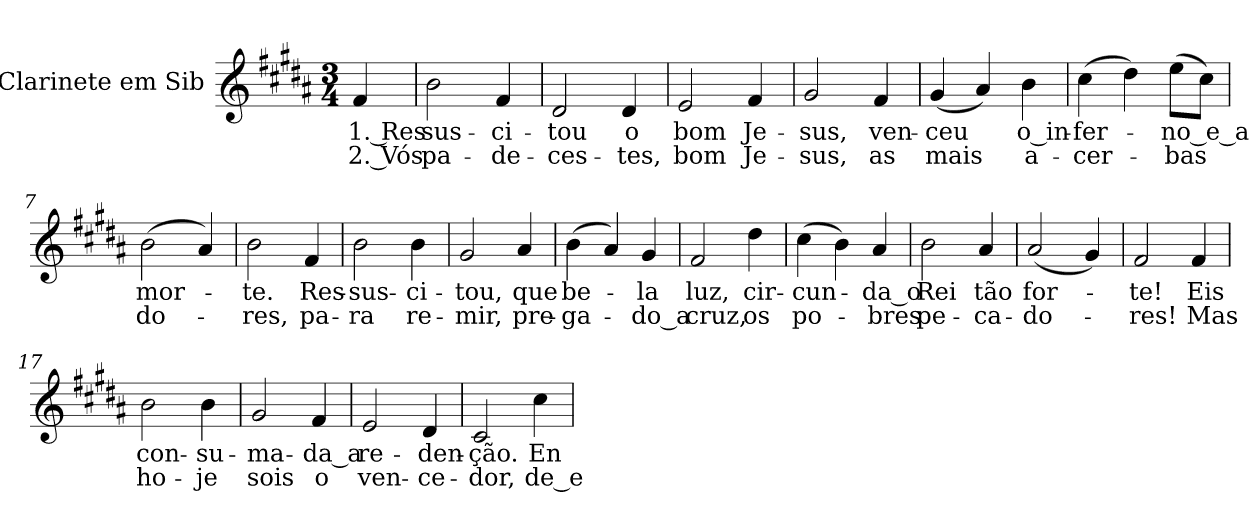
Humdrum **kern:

**kern	**text	**text
*part1	*part1	*part1
*staff1	*staff1	*staff1
*I"Clarinete em Sib	*	*
*I'Cl.	*	*
!!LO:PB:g=z
*clefG2	*	*
*ITrd1c2	*	*
*k[f#c#g#]	*	*
*A:	*	*
*M3/4	*	*
*MM120	*	*
=	=	=
!	!LO:LY:b:color=#000000	!LO:LY:b:color=#000000
4ei/	1. Res-	2. Vós
=1	=1	=1
!	!LO:LY:b:color=#000000	!LO:LY:b:color=#000000
2ai\	-sus-	pa-
!	!LO:LY:b:color=#000000	!LO:LY:b:color=#000000
4ei/	-ci-	-de-
=2	=2	=2
!	!LO:LY:b:color=#000000	!LO:LY:b:color=#000000
2c#i/	-tou	-ces-
!	!LO:LY:b:color=#000000	!LO:LY:b:color=#000000
4c#i/	o	-tes,
=3	=3	=3
!	!LO:LY:b:color=#000000	!LO:LY:b:color=#000000
2di/	bom	bom
!	!LO:LY:b:color=#000000	!LO:LY:b:color=#000000
4ei/	Je-	Je-
=4	=4	=4
!	!LO:LY:b:color=#000000	!LO:LY:b:color=#000000
2f#i/	-sus,	-sus,
!	!LO:LY:b:color=#000000	!LO:LY:b:color=#000000
4ei/	ven-	as
=5	=5	=5
!	!LO:LY:b:color=#000000	!LO:LY:b:color=#000000
(4f#i/	-ceu	mais
4g#i/)	.	.
!	!LO:LY:b:color=#000000	!LO:LY:b:color=#000000
4ai\	o_in-	a-
=6	=6	=6
!	!LO:LY:b:color=#000000	!LO:LY:b:color=#000000
(4bi\	-fer-	-cer-
4cc#i\)	.	.
!	!LO:LY:b:color=#000000	!LO:LY:b:color=#000000
(8ddi\L	-no_e_a	-bas
8bi\J)	.	.
=7	=7	=7
!	!LO:LY:b:color=#000000	!LO:LY:b:color=#000000
(2ai\	mor-	do-
4g#i/)	.	.
!!LO:LB:g=z
=8	=8	=8
!	!LO:LY:b:color=#000000	!LO:LY:b:color=#000000
2ai\	-te.	-res,
!	!LO:LY:b:color=#000000	!LO:LY:b:color=#000000
4ei/	Res-	pa-
=9	=9	=9
!	!LO:LY:b:color=#000000	!LO:LY:b:color=#000000
2ai\	-sus-	-ra
!	!LO:LY:b:color=#000000	!LO:LY:b:color=#000000
4ai\	-ci-	re-
=10	=10	=10
!	!LO:LY:b:color=#000000	!LO:LY:b:color=#000000
2f#i/	-tou,	-mir,
!	!LO:LY:b:color=#000000	!LO:LY:b:color=#000000
4g#i/	que	pre-
=11	=11	=11
!	!LO:LY:b:color=#000000	!LO:LY:b:color=#000000
(4ai\	be-	-ga-
4g#i/)	.	.
!	!LO:LY:b:color=#000000	!LO:LY:b:color=#000000
4f#i/	-la	-do_a
=12	=12	=12
!	!LO:LY:b:color=#000000	!LO:LY:b:color=#000000
2ei/	luz,	cruz,
!	!LO:LY:b:color=#000000	!LO:LY:b:color=#000000
4cc#i\	cir-	os
=13	=13	=13
!	!LO:LY:b:color=#000000	!LO:LY:b:color=#000000
(4bi\	-cun-	po-
4ai\)	.	.
!	!LO:LY:b:color=#000000	!LO:LY:b:color=#000000
4g#i/	-da_o	-bres
=14	=14	=14
!	!LO:LY:b:color=#000000	!LO:LY:b:color=#000000
2ai\	Rei	pe-
!	!LO:LY:b:color=#000000	!LO:LY:b:color=#000000
4g#i/	tão	-ca-
=15	=15	=15
!	!LO:LY:b:color=#000000	!LO:LY:b:color=#000000
(2g#i/	for-	-do-
4f#i/)	.	.
!!LO:LB:g=z
=16	=16	=16
!	!LO:LY:b:color=#000000	!LO:LY:b:color=#000000
2ei/	-te!	-res!
!	!LO:LY:b:color=#000000	!LO:LY:b:color=#000000
4ei/	Eis	Mas
=17	=17	=17
!	!LO:LY:b:color=#000000	!LO:LY:b:color=#000000
2ai\	con-	ho-
!	!LO:LY:b:color=#000000	!LO:LY:b:color=#000000
4ai\	-su-	-je
=18	=18	=18
!	!LO:LY:b:color=#000000	!LO:LY:b:color=#000000
2f#i/	-ma-	sois
!	!LO:LY:b:color=#000000	!LO:LY:b:color=#000000
4ei/	-da_a	o
=19	=19	=19
!	!LO:LY:b:color=#000000	!LO:LY:b:color=#000000
2di/	re-	ven-
!	!LO:LY:b:color=#000000	!LO:LY:b:color=#000000
4c#i/	-den-	-ce-
=20	=20	=20
!	!LO:LY:b:color=#000000	!LO:LY:b:color=#000000
2Bi/	-ção.	-dor,
!	!LO:LY:b:color=#000000	!LO:LY:b:color=#000000
4bi\	En-	de_e-
=	=	=
*-	*-	*-
